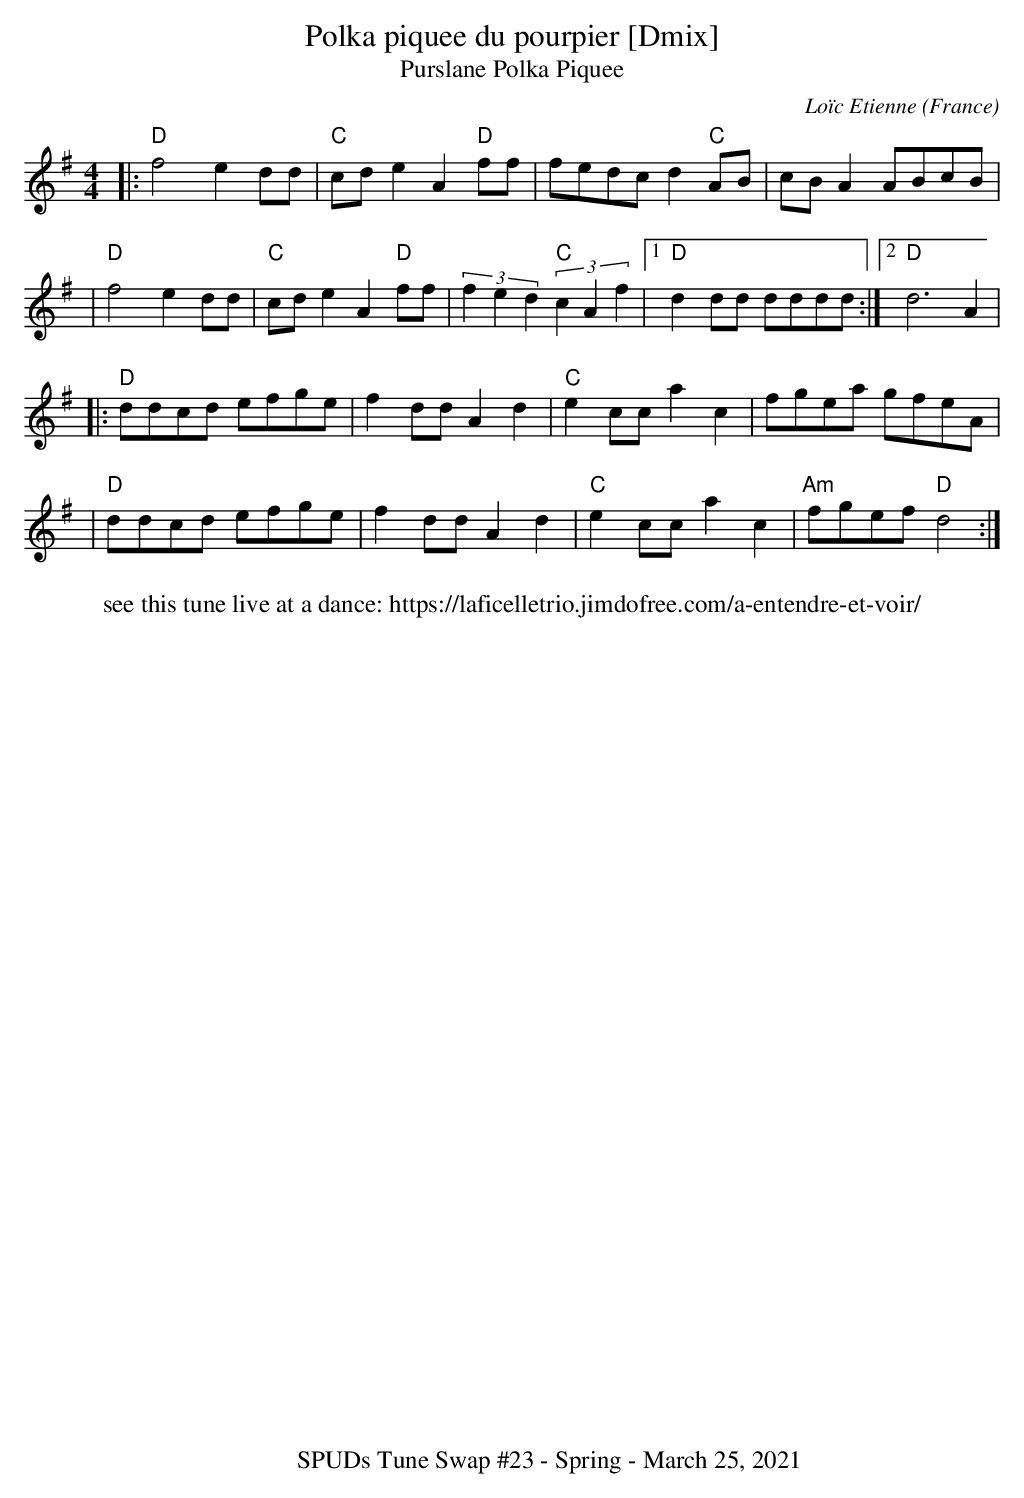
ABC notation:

X:1
T:Polka piquee du pourpier [Dmix]
T:Purslane Polka Piquee
C: Loïc Etienne
O: France
W: see this tune live at a dance: https://laficelletrio.jimdofree.com/a-entendre-et-voir/
M: 4/4
L:1/8
K:Dmix
|:"D" f4 e2dd | "C" cde2A2 "D"ff | fedcd2"C"AB | cBA2ABcB|
| "D" f4 e2dd | "C" cde2A2 "D"ff| (3f2e2d2 "C"(3c2A2f2|1 "D" d2 dd dddd :|2 "D"d6 A2|
|:"D"ddcd efge| f2ddA2d2| "C"e2cca2c2| fgea gfeA|
|"D"ddcd efge| f2ddA2d2|"C" e2cca2c2| "Am"fgef "D"d4:|]
